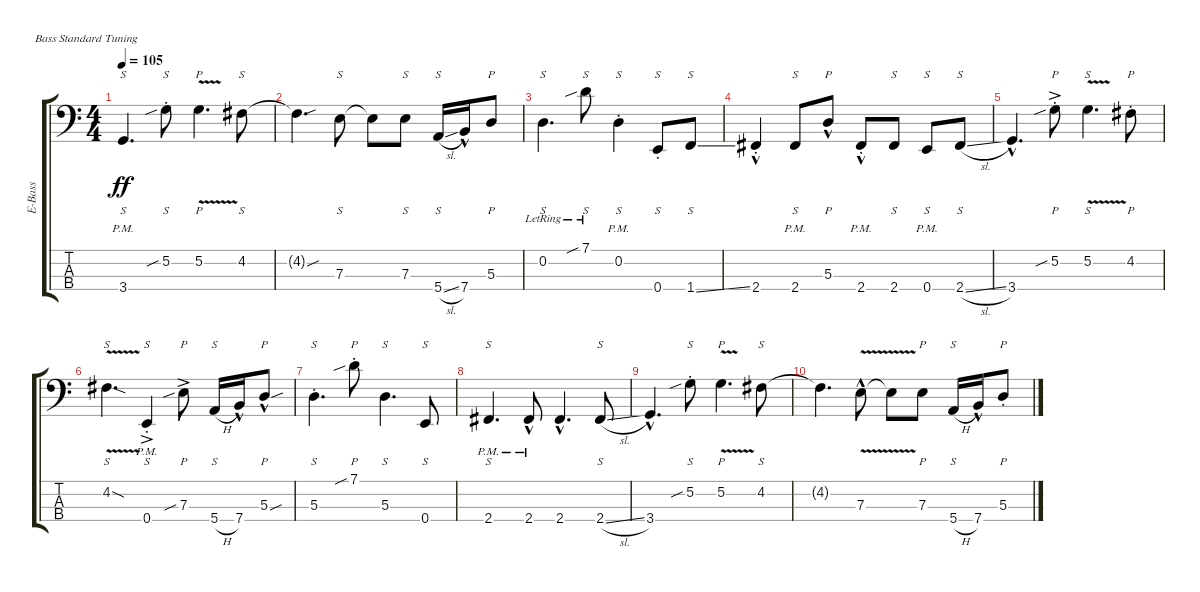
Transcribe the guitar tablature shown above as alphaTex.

\defaultSystemsLayout 4
\otherSystemsTrackNameOrientation horizontal
\chordDiagramsInScore
\track ("Electric Bass" "E-Bass") {instrument electricbassfinger}
\staff {score tabs}
\tuning (G2 D2 A1 E1)
\ts (4 4)
\tempo 105
\clef f4
\scale
0.333333
\ks c
3.4{pm}.4{s d dy ff} 5.2{sib st}.8{s} 5.2{v}.4{p d} 4.2.8{s} |
\scale
0.333333 4.2{sou t}.4{d} 7.3.8{s} 7.3{t}.8 7.3.8{s} 5.4{sl}.16{s} 7.4{hac}.16 5.3.8{p} |
\scale
0.333333 0.2{lr}.4{s d} 7.1{sib lr}.8{s} 0.2{pm st}.4{s} 0.4{st}.8{s} 1.4{ss}.8{s} |
\scale
0.333333 2.4{hac st}.4 2.4{pm}.8{s} 5.3{hac}.8{p} 2.4{hac pm st}.8 2.4.8{s} 0.4{pm}.8{s} 2.4{sl}.8{s} |
\scale
0.333333 3.4{hac}.4{d} 5.2{sib ac st}.8{p} 5.2{v}.4{s d} 4.2{st}.8{p} |
\scale
0.333333 4.2{v sod}.4{s d} 0.4{ac pm st}.4{s} 7.3{sib ac}.8{p} 5.4{h}.16{s} 7.4{hac}.16 5.3{sou hac}.8{p} |
\scale
0.333333 5.3{st}.4{s d} 7.1{sib st}.8{p} 5.3.4{s d} 0.4.8{s} |
2.4{pm}.4{s d} 2.4{hac pm}.8 2.4{hac}.4{d} 2.4{sl}.8{s} |
3.4{hac}.4{d} 5.2{sib st}.8{s} 5.2{v}.4{p d} 4.2.8{s} |
4.2{t}.4{d} 7.3{v hac}.8 7.3{t}.8 7.3.8{p} 5.4{h}.16{s} 7.4{hac}.16 5.3{st}.8{p}
